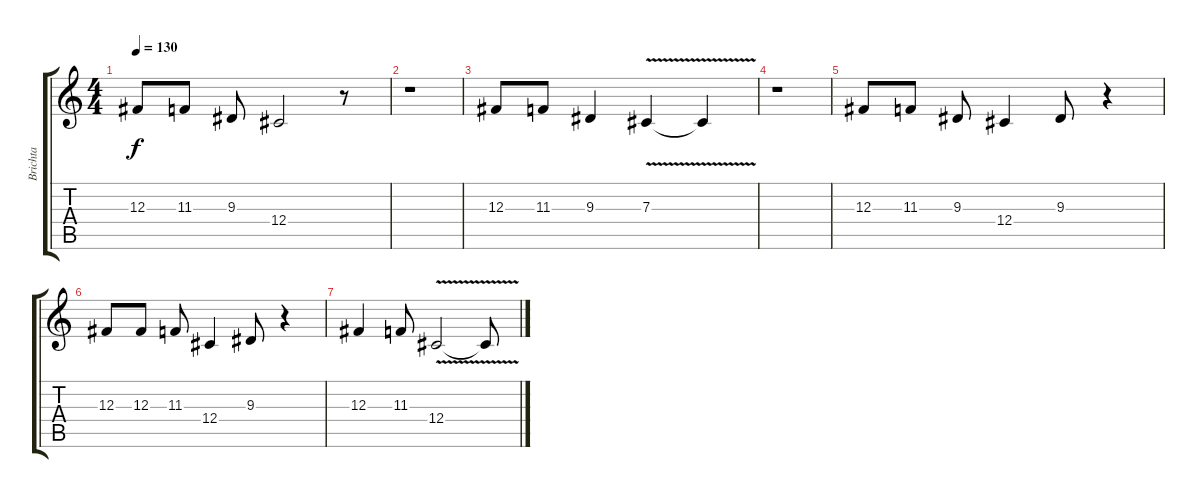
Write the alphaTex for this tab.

\track ("Brichta" "Brichta") {instrument lead6voice}
\staff {score tabs}
\tuning (Eb4 Bb3 Gb3 Db3 Ab2 Eb2) {hide}
\ts (4 4)
\tempo 130
\clef g2
\ks c
12.3.8{dy f} 11.3.8 9.3.8 12.4.2 r.8 |
r.1 |
12.3.8 11.3.8 9.3.4 7.3{v}.4 7.3{t}.4 |
r.1 |
12.3.8 11.3.8 9.3.8 12.4.4 9.3.8 r.4 |
12.3.8 12.3.8 11.3.8 12.4.4 9.3.8 r.4 |
12.3.4 11.3.8 12.4{v}.2 12.4{t}.8
